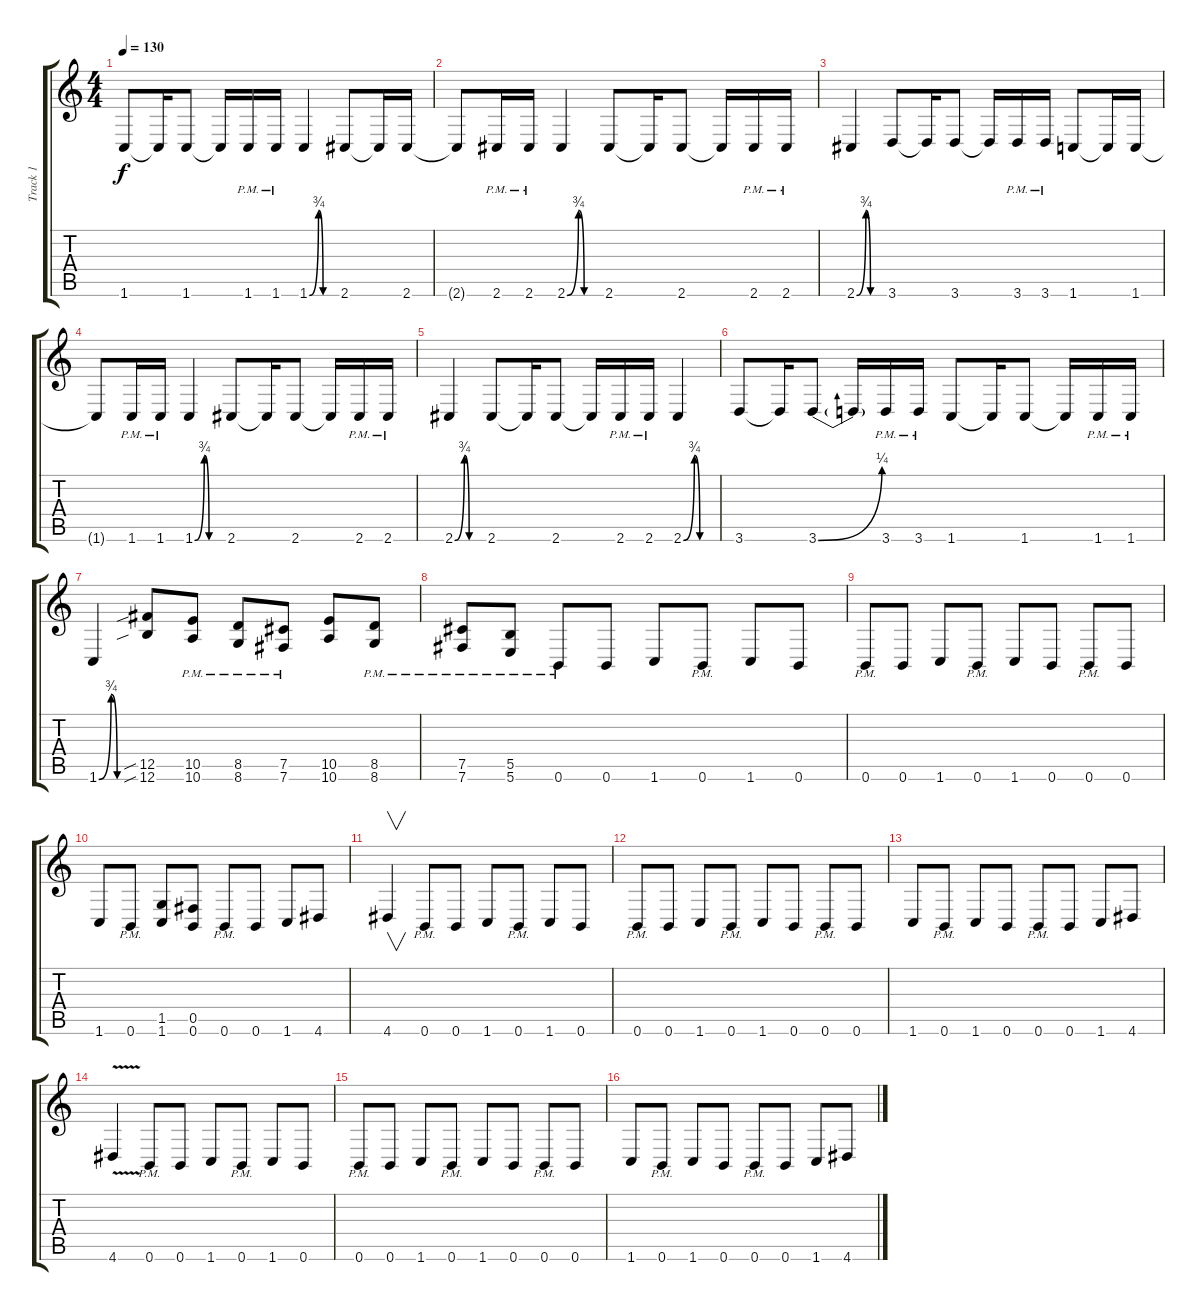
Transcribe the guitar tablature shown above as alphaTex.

\track ("Track 1" "Track 1") {instrument distortionguitar}
\staff {score tabs}
\tuning (Db4 Ab3 E3 B2 Gb2 B1) {hide}
\ts (4 4)
\tempo 130
\clef g2
\ks c
1.6.8{dy f} 1.6{t}.16 1.6.8 1.6{t}.16 1.6{pm}.16 1.6{pm}.16 1.6{be (custom 0 0 20 3 30 0 60 0)}.4 2.6.8 2.6{t}.16 2.6.16 |
2.6{t}.8 2.6{pm}.16 2.6{pm}.16 2.6{be (custom 0 0 20 3 30 0 60 0)}.4 2.6.8 2.6{t}.16 2.6.8 2.6{t}.16 2.6{pm}.16 2.6{pm}.16 |
2.6{be (custom 0 0 20 3 30 0 60 0)}.4 3.6.8 3.6{t}.16 3.6.8 3.6{t}.16 3.6{pm}.16 3.6{pm}.16 1.6.8 1.6{t}.16 1.6.16 |
1.6{t}.8 1.6{pm}.16 1.6{pm}.16 1.6{be (custom 0 0 20 3 30 0 60 0)}.4 2.6.8 2.6{t}.16 2.6.8 2.6{t}.16 2.6{pm}.16 2.6{pm}.16 |
2.6{be (custom 0 0 20 3 30 0 60 0)}.4 2.6.8 2.6{t}.16 2.6.8 2.6{t}.16 2.6{pm}.16 2.6{pm}.16 2.6{be (custom 0 0 20 3 30 0 60 0)}.4 |
3.6.8 3.6{t}.16 3.6{be (bend 0 0 60 1)}.8 3.6{t}.16 3.6{pm}.16 3.6{pm}.16 1.6.8 1.6{t}.16 1.6.8 1.6{t}.16 1.6{pm}.16 1.6{pm}.16 |
1.6{be (custom 0 0 20 3 30 0 60 0)}.4 (12.5{sib} 12.6{sib}).8 (10.5{pm} 10.6{pm}).8 (8.5{pm} 8.6{pm}).8 (7.5{pm} 7.6{pm}).8 (10.5 10.6).8 (8.5{pm} 8.6{pm}).8 |
(7.5{pm} 7.6{pm}).8 (5.5{pm} 5.6{pm}).8 0.6{pm}.8{volume 13 balance 0} 0.6.8 1.6.8 0.6{pm}.8 1.6.8 0.6.8 |
0.6{pm}.8 0.6.8 1.6.8 0.6{pm}.8 1.6.8 0.6.8 0.6{pm}.8 0.6.8 |
1.6.8 0.6{pm}.8 (1.5 1.6).8 (0.5 0.6).8 0.6{pm}.8 0.6.8 1.6.8 4.6.8 |
4.6.4{v} 0.6{pm}.8 0.6.8 1.6.8 0.6{pm}.8 1.6.8 0.6.8 |
0.6{pm}.8 0.6.8 1.6.8 0.6{pm}.8 1.6.8 0.6.8 0.6{pm}.8 0.6.8 |
1.6.8 0.6{pm}.8 1.6.8 0.6.8 0.6{pm}.8 0.6.8 1.6.8 4.6.8 |
4.6{v}.4 0.6{pm}.8 0.6.8 1.6.8 0.6{pm}.8 1.6.8 0.6.8 |
0.6{pm}.8 0.6.8 1.6.8 0.6{pm}.8 1.6.8 0.6.8 0.6{pm}.8 0.6.8 |
1.6.8 0.6{pm}.8 1.6.8 0.6.8 0.6{pm}.8 0.6.8 1.6.8 4.6.8
